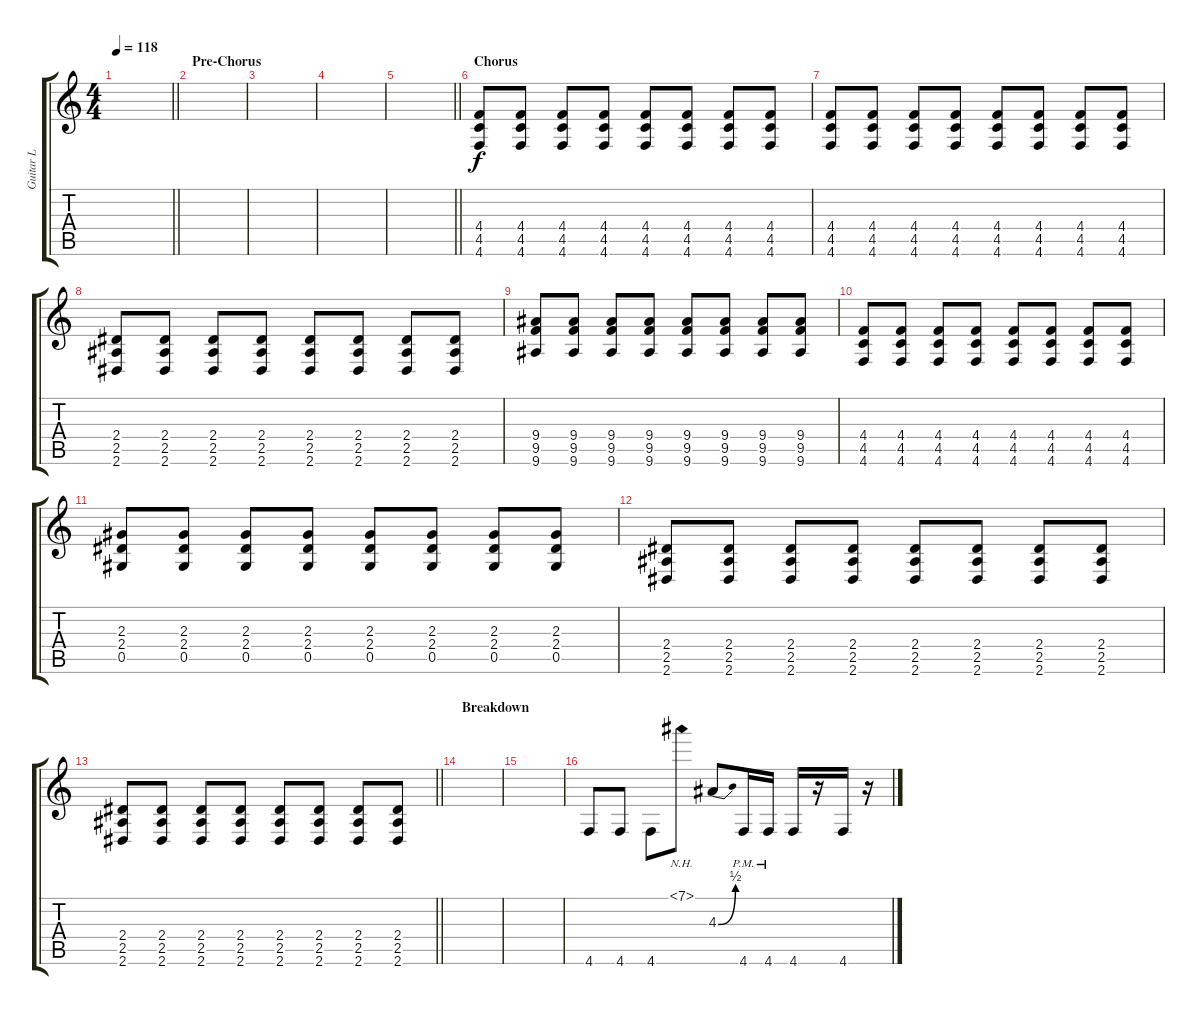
\track ("Guitar L" "Guitar L") {instrument overdrivenguitar}
\staff {score tabs}
\tuning (Eb4 Bb3 Gb3 Db3 Ab2 Db2) {hide}
\ts (4 4)
\tempo 118
\clef g2
\barLineRight lightlight
\ks c
|
\section ("" "Pre-Chorus")
|
|
|
\barLineRight lightlight
|
\section ("" "Chorus")
(4.4 4.5 4.6).8 (4.4 4.5 4.6).8 (4.4 4.5 4.6).8 (4.4 4.5 4.6).8 (4.4 4.5 4.6).8 (4.4 4.5 4.6).8 (4.4 4.5 4.6).8 (4.4 4.5 4.6).8 |
(4.4 4.5 4.6).8 (4.4 4.5 4.6).8 (4.4 4.5 4.6).8 (4.4 4.5 4.6).8 (4.4 4.5 4.6).8 (4.4 4.5 4.6).8 (4.4 4.5 4.6).8 (4.4 4.5 4.6).8 |
(2.4 2.5 2.6).8 (2.4 2.5 2.6).8 (2.4 2.5 2.6).8 (2.4 2.5 2.6).8 (2.4 2.5 2.6).8 (2.4 2.5 2.6).8 (2.4 2.5 2.6).8 (2.4 2.5 2.6).8 |
(9.4 9.5 9.6).8 (9.4 9.5 9.6).8 (9.4 9.5 9.6).8 (9.4 9.5 9.6).8 (9.4 9.5 9.6).8 (9.4 9.5 9.6).8 (9.4 9.5 9.6).8 (9.4 9.5 9.6).8 |
(4.4 4.5 4.6).8 (4.4 4.5 4.6).8 (4.4 4.5 4.6).8 (4.4 4.5 4.6).8 (4.4 4.5 4.6).8 (4.4 4.5 4.6).8 (4.4 4.5 4.6).8 (4.4 4.5 4.6).8 |
(2.3 2.4 0.5).8 (2.3 2.4 0.5).8 (2.3 2.4 0.5).8 (2.3 2.4 0.5).8 (2.3 2.4 0.5).8 (2.3 2.4 0.5).8 (2.3 2.4 0.5).8 (2.3 2.4 0.5).8 |
(2.4 2.5 2.6).8 (2.4 2.5 2.6).8 (2.4 2.5 2.6).8 (2.4 2.5 2.6).8 (2.4 2.5 2.6).8 (2.4 2.5 2.6).8 (2.4 2.5 2.6).8 (2.4 2.5 2.6).8 |
\barLineRight lightlight
(2.4 2.5 2.6).8 (2.4 2.5 2.6).8 (2.4 2.5 2.6).8 (2.4 2.5 2.6).8 (2.4 2.5 2.6).8 (2.4 2.5 2.6).8 (2.4 2.5 2.6).8 (2.4 2.5 2.6).8 |
\section ("" "Breakdown")
|
|
4.6.8 4.6.8 4.6.8 7.1{nh}.8 4.3{be (bend 0 0 60 2)}.8 4.6{pm}.16 4.6{pm}.16 4.6.16 r.16 4.6.16 r.16
